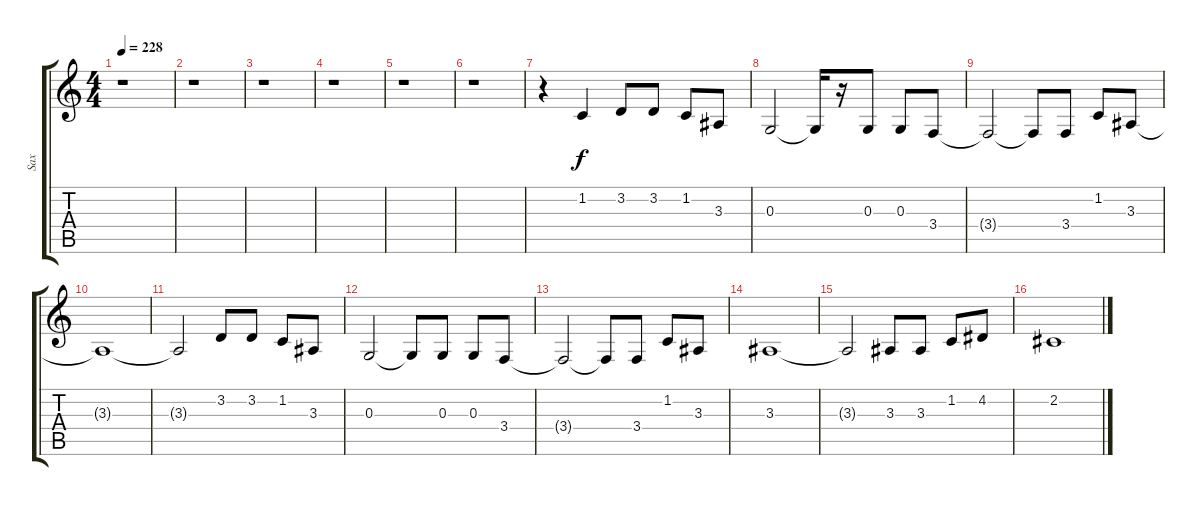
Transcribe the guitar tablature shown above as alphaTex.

\track ("Sax" "Sax") {instrument baritonesax}
\staff {score tabs}
\tuning (E4 B3 G3 D3 A2 E2) {hide}
\ts (4 4)
\tempo 228
\clef g2
\ks c
r.1{dy f} |
r.1 |
r.1 |
r.1 |
r.1 |
r.1 |
r.4 1.2.4 3.2.8 3.2.8 1.2.8 3.3.8 |
0.3.2 0.3{t}.16 r.16 0.3.8 0.3.8 3.4.8 |
3.4{t}.2 3.4{t}.8 3.4.8 1.2.8 3.3.8 |
3.3{t}.1 |
3.3{t}.2 3.2.8 3.2.8 1.2.8 3.3.8 |
0.3.2 0.3{t}.8 0.3.8 0.3.8 3.4.8 |
3.4{t}.2 3.4{t}.8 3.4.8 1.2.8 3.3.8 |
3.3.1 |
3.3{t}.2 3.3.8 3.3.8 1.2.8 4.2.8 |
2.2.1
